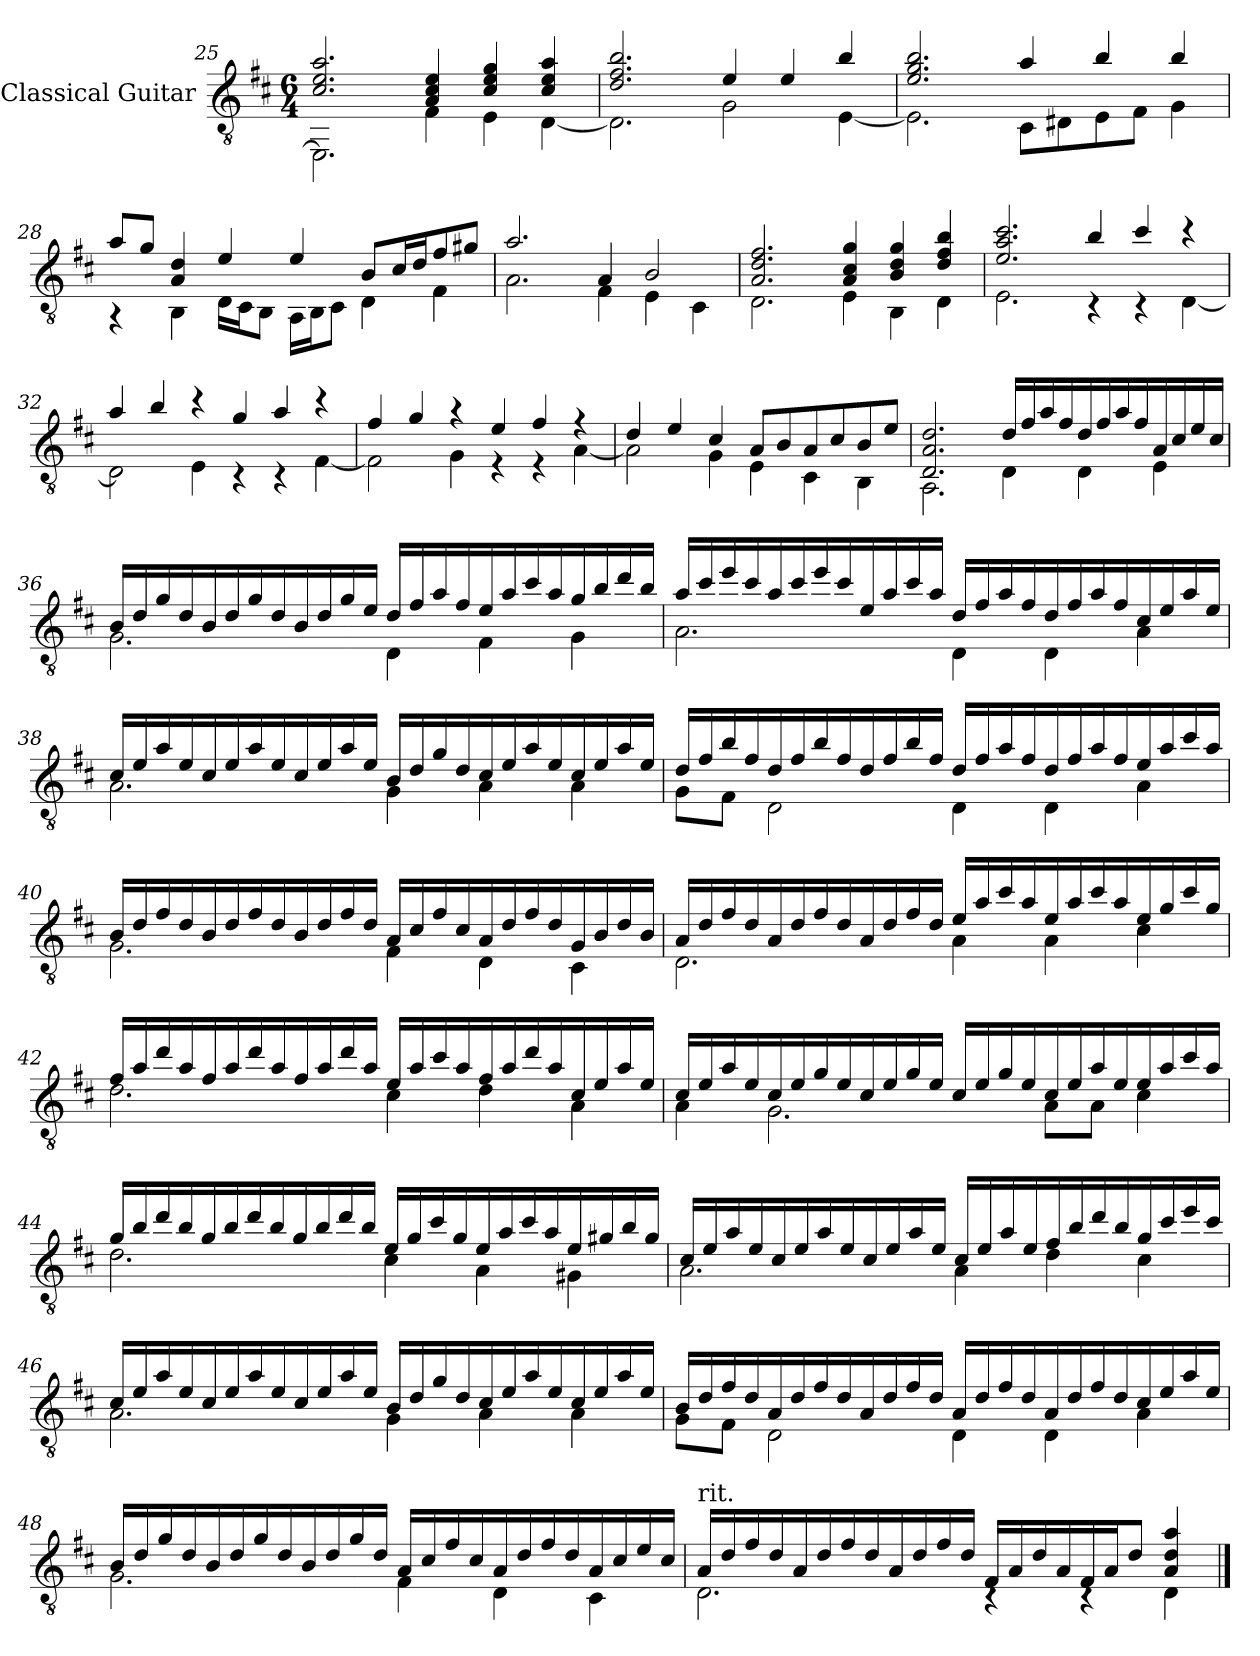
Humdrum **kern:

**kern
*part1
*staff1
*I"Classical Guitar
*I'Guit.
*clefGv2
*k[f#c#]
*M6/4
=25
*^
2.c#/ 2.e/ 2.a/	2.EE\]
4A/ 4c#/ 4e/	4F#\
4c#/ 4e/ 4g/	4E\
4c#/ 4e/ 4a/	[4D\
=26	=26
2.d/ 2.f#/ 2.b/	2.D\]
4e/	2G\
4e/	.
4b/	[4E\
=27	=27
2.e/ 2.g/ 2.b/	2.E\]
4a/	8C#\L
.	8D#X\
4b/	8E\
.	8F#\J
4b/	4G\
!!LO:LB:g=z	!!
=28	=28
8a/L	4r
8g/J	.
4A/ 4d/	4BB\
4e/	16D\LL
.	16C#\J
.	8BB\J
4e/	16AA\LL
.	16BB\J
.	8C#\J
8B/L	4D\
16c#/L	.
16d/J	.
8f#/	4F#\
8g#X/J	.
=29	=29
2.a/	2.A\
4A/	4F#\
2B/	4E\
.	4C#\
=30	=30
2.A/ 2.d/ 2.f#/	2.D\
4A/ 4c#/ 4g/	4E\
4B/ 4d/ 4g/	4BB\
4d/ 4f#/ 4b/	4D\
=31	=31
2.e/ 2.a/ 2.cc#/	2.E\
4b/	4r
4cc#/	4r
4r	[4D\
=32	=32
4a/	2D\]
4b/	.
4r	4E\
4g/	4r
4a/	4r
4r	[4F#\
!!LO:LB:g=z	!!
=33	=33
4f#/	2F#\]
4g/	.
4r	4G\
4e/	4r
4f#/	4r
4r	[4A\
=34	=34
4d/	2A\]
4e/	.
4c#/	4G\
8A/L	4E\
8B/	.
8A/	4C#\
8c#/	.
8B/	4BB\
8e/J	.
=35	=35
2.D/ 2.A/ 2.d/	2.AA\
16d/LL	4D\
16f#/	.
16a/	.
16f#/	.
16d/	4D\
16f#/	.
16a/	.
16f#/	.
16A/	4E\
16c#/	.
16e/	.
16c#/JJ	.
!!LO:LB:g=z	!!
=36	=36
16B/LL	2.G\
16d/	.
16g/	.
16d/	.
16B/	.
16d/	.
16g/	.
16d/	.
16B/	.
16d/	.
16g/	.
16e/JJ	.
16d/LL	4D\
16f#/	.
16a/	.
16f#/	.
16e/	4F#\
16a/	.
16cc#/	.
16a/	.
16g/	4G\
16b/	.
16dd/	.
16b/JJ	.
!!LO:LB:g=z	!!
=37	=37
16a/LL	2.A\
16cc#/	.
16ee/	.
16cc#/	.
16a/	.
16cc#/	.
16ee/	.
16cc#/	.
16e/	.
16a/	.
16cc#/	.
16a/JJ	.
16d/LL	4D\
16f#/	.
16a/	.
16f#/	.
16d/	4D\
16f#/	.
16a/	.
16f#/	.
16c#/	4A\
16e/	.
16a/	.
16e/JJ	.
!!LO:PB:g=z	!!
=38	=38
16c#/LL	2.A\
16e/	.
16a/	.
16e/	.
16c#/	.
16e/	.
16a/	.
16e/	.
16c#/	.
16e/	.
16a/	.
16e/JJ	.
16B/LL	4G\
16d/	.
16g/	.
16d/	.
16c#/	4A\
16e/	.
16a/	.
16e/	.
16c#/	4A\
16e/	.
16a/	.
16e/JJ	.
!!LO:LB:g=z	!!
=39	=39
16d/LL	8G\L
16f#/	.
16b/	8F#\J
16f#/	.
16d/	2D\
16f#/	.
16b/	.
16f#/	.
16d/	.
16f#/	.
16b/	.
16f#/JJ	.
16d/LL	4D\
16f#/	.
16a/	.
16f#/	.
16d/	4D\
16f#/	.
16a/	.
16f#/	.
16e/	4A\
16a/	.
16cc#/	.
16a/JJ	.
=40	=40
16B/LL	2.G\
16d/	.
16f#/	.
16d/	.
16B/	.
16d/	.
16f#/	.
16d/	.
16B/	.
16d/	.
16f#/	.
16d/JJ	.
16A/LL	4F#\
16c#/	.
16f#/	.
16c#/	.
16A/	4D\
16d/	.
16f#/	.
16d/	.
16G/	4C#\
16B/	.
16d/	.
16B/JJ	.
!!LO:LB:g=z	!!
=41	=41
16A/LL	2.D\
16d/	.
16f#/	.
16d/	.
16A/	.
16d/	.
16f#/	.
16d/	.
16A/	.
16d/	.
16f#/	.
16d/JJ	.
16e/LL	4A\
16a/	.
16cc#/	.
16a/	.
16e/	4A\
16a/	.
16cc#/	.
16a/	.
16e/	4c#\
16g/	.
16cc#/	.
16g/JJ	.
!!LO:LB:g=z	!!
=42	=42
16f#/LL	2.d\
16a/	.
16dd/	.
16a/	.
16f#/	.
16a/	.
16dd/	.
16a/	.
16f#/	.
16a/	.
16dd/	.
16a/JJ	.
16e/LL	4c#\
16a/	.
16cc#/	.
16a/	.
16f#/	4d\
16a/	.
16dd/	.
16a/	.
16c#/	4A\
16e/	.
16a/	.
16e/JJ	.
!!LO:LB:g=z	!!
=43	=43
16c#/LL	4A\
16e/	.
16a/	.
16e/	.
16c#/	2.G\
16e/	.
16g/	.
16e/	.
16c#/	.
16e/	.
16g/	.
16e/JJ	.
16c#/LL	.
16e/	.
16g/	.
16e/	.
16c#/	8A\L
16e/	.
16a/	8A\J
16e/	.
16e/	4c#\
16a/	.
16cc#/	.
16a/JJ	.
!!LO:LB:g=z	!!
=44	=44
16g/LL	2.d\
16b/	.
16dd/	.
16b/	.
16g/	.
16b/	.
16dd/	.
16b/	.
16g/	.
16b/	.
16dd/	.
16b/JJ	.
16e/LL	4c#\
16g/	.
16cc#/	.
16g/	.
16e/	4A\
16a/	.
16cc#/	.
16a/	.
16e/	4G#X\
16g#X/	.
16b/	.
16g#/JJ	.
!!LO:LB:g=z	!!
=45	=45
16c#/LL	2.A\
16e/	.
16a/	.
16e/	.
16c#/	.
16e/	.
16a/	.
16e/	.
16c#/	.
16e/	.
16a/	.
16e/JJ	.
16c#/LL	4A\
16e/	.
16a/	.
16e/	.
16f#/	4d\
16b/	.
16dd/	.
16b/	.
16g/	4c#\
16cc#/	.
16ee/	.
16cc#/JJ	.
!!LO:LB:g=z	!!
=46	=46
16c#/LL	2.A\
16e/	.
16a/	.
16e/	.
16c#/	.
16e/	.
16a/	.
16e/	.
16c#/	.
16e/	.
16a/	.
16e/JJ	.
16B/LL	4G\
16d/	.
16g/	.
16d/	.
16c#/	4A\
16e/	.
16a/	.
16e/	.
16c#/	4A\
16e/	.
16a/	.
16e/JJ	.
=47	=47
16B/LL	8G\L
16d/	.
16f#/	8F#\J
16d/	.
16A/	2D\
16d/	.
16f#/	.
16d/	.
16A/	.
16d/	.
16f#/	.
16d/JJ	.
16A/LL	4D\
16d/	.
16f#/	.
16d/	.
16A/	4D\
16d/	.
16f#/	.
16d/	.
16c#/	4A\
16e/	.
16a/	.
16e/JJ	.
!!LO:LB:g=z	!!
=48	=48
16B/LL	2.G\
16d/	.
16g/	.
16d/	.
16B/	.
16d/	.
16g/	.
16d/	.
16B/	.
16d/	.
16g/	.
16d/JJ	.
16A/LL	4F#\
16c#/	.
16f#/	.
16c#/	.
16A/	4D\
16d/	.
16f#/	.
16d/	.
16A/	4C#\
16c#/	.
16e/	.
16c#/JJ	.
=49	=49
*MM90	*
!LO:TX:a:t=rit.	!
16A/LL	2.D\
16d/	.
16f#/	.
16d/	.
16A/	.
16d/	.
16f#/	.
16d/	.
16A/	.
16d/	.
16f#/	.
16d/JJ	.
*MM70	*
16F#/LL	4rC
16A/	.
16d/	.
16A/	.
16F#/	4rC
16A/J	.
8d/J	.
4A/ 4d/ 4a/	4D\
*v	*v
==
*-
